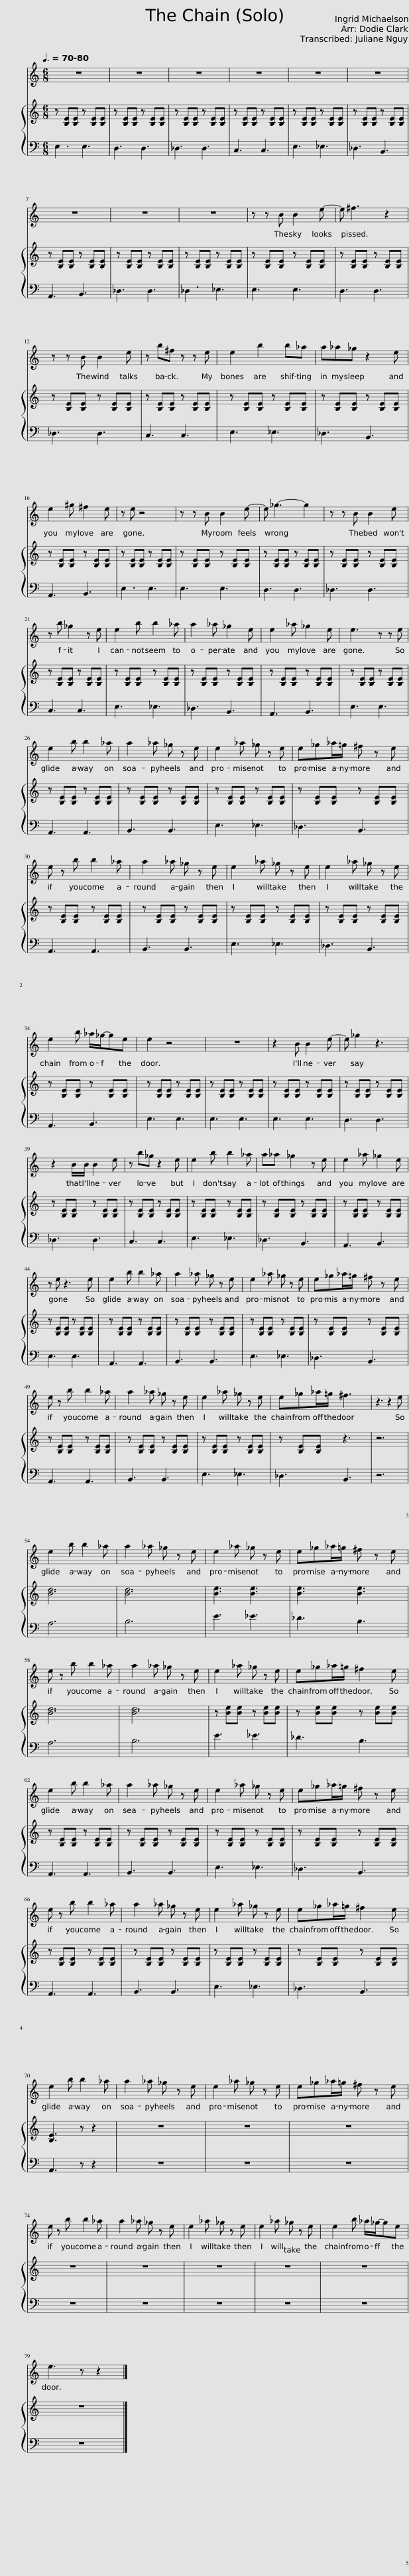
X:1
%%score 1 { 2 | 3 }
L:1/8
Q:3/8=70
M:6/8
I:linebreak $
K:C
V:1 treble
V:2 treble
V:3 bass
V:1
 z6 | z6 | z6 | z6 | z6 | %5
 z6 |$ z6 | z6 | z6 | z z B B2 e- | %10
 e ^f3 z2 |$ z z B B2 e | z b^f z z e | e2 b2 b_a | a_a_g z2 e |$ %15
 e2 ^g ^f2 e | z e z4 | z z B B2 e- | e _g3- g2 | z z B B2 e |$ %20
 z b _g2 z e | e2 b b2 _a | a2 _a _g2 e | e2 _a _g2 e | e3 z z e |$ %25
 e2 b b2 _a | a2 _a _g z e | e2 _a _g z e | e_g_a/=g/ ^f z e |$ e z b b2 _a | %30
 a2 _a _g z e | e2 _a _g z e | e2 _a _g z e |$ e2 b _a/_g/-ge | e2 z4 | %35
 z6 | z2 B B2 e- | e _g2 z3 |$ z2 B/B/ B2 e | z b_g z2 e | %40
 e2 b b2 _a | a_a _g2 z e | e2 _a _g2 e |$ z e z3 e | e2 b b2 _a | %45
 a2 _a _g z e | e2 _a _g z e | e_g_a/=g/ ^f z e |$ e z b b2 _a | a2 _a _g z e | %50
 e2 _a _g z e | e_g_a/=g/ ^f3 | z3 z2 e |$ e2 b b2 _a | a2 _a _g z e | %55
 e2 _a _g z e | e_g_a/=g/ ^f z e |$ e z b b2 _a | a2 _a _g z e | e2 _a _g z e | %60
 e_g_a/=g/ ^f2 e |$ e2 b b2 _a | a2 _a _g z e | e2 _a _g z e | e_g_a/=g/ ^f z e |$ %65
 e z b b2 _a | a2 _a _g z e | e2 _a _g z e | e_g_a/=g/ ^f2 e |$ e2 b b2 _a | %70
 a2 _a _g z e | e2 _a _g z e | e_g_a/=g/ ^f z e |$ e z b b2 _a | a2 _a _g z e | %75
 e2 _a _g z e | e2 _a _g z e | e2 b _a/_g/-ge |$ e3 z z2 |] %79
V:2
 z [B,E][B,E] z [B,E][B,E] | z [B,E][B,E] z [B,E][B,E] | z [B,E][B,E] z [B,E][B,E] | z [B,E][B,E] z [B,E][B,E] | z [B,E][B,E] z [B,E][B,E] | %5
 z [B,E][B,E] z [B,E][B,E] |$ z [B,E][B,E] z [B,E][B,E] | z [B,E][B,E] z [B,E][B,E] | z [B,E][B,E] z [B,E][B,E] | z [B,E][B,E] z [B,E][B,E] | %10
 z [B,E][B,E] z [B,E][B,E] |$ z [B,E][B,E] z [B,E][B,E] | z [B,E][B,E] z [B,E][B,E] | z [B,E][B,E] z [B,E][B,E] | z [B,E][B,E] z [B,E][B,E] |$ %15
 z [B,E][B,E] z [B,E][B,E] | z [B,E][B,E] z [B,E][B,E] | z [B,E][B,E] z [B,E][B,E] | z [B,E][B,E] z [B,E][B,E] | z [B,E][B,E] z [B,E][B,E] |$ %20
 z [B,E][B,E] z [B,E][B,E] | z [B,E][B,E] z [B,E][B,E] | z [B,E][B,E] z [B,E][B,E] | z [B,E][B,E] z [B,E][B,E] | z [B,E][B,E] z [B,E][B,E] |$ %25
 z [B,E][B,E] z [B,E][B,E] | z [B,E][B,E] z [B,E][B,E] | z [B,E][B,E] z [B,E][B,E] | z [B,E][B,E] z [B,E][B,E] |$ z [B,E][B,E] z [B,E][B,E] | %30
 z [B,E][B,E] z [B,E][B,E] | z [B,E][B,E] z [B,E][B,E] | z [B,E][B,E] z [B,E][B,E] |$ z [B,E][B,E] z [B,E][B,E] | z [B,E][B,E] z [B,E][B,E] | %35
 z [B,E][B,E] z [B,E][B,E] | z [B,E][B,E] z [B,E][B,E] | z [B,E][B,E] z [B,E][B,E] |$ z [B,E][B,E] z [B,E][B,E] | z [B,E][B,E] z [B,E][B,E] | %40
 z [B,E][B,E] z [B,E][B,E] | z [B,E][B,E] z [B,E][B,E] | z [B,E][B,E] z [B,E][B,E] |$ z [B,E][B,E] z [B,E][B,E] | z [B,E][B,E] z [B,E][B,E] | %45
 z [B,E][B,E] z [B,E][B,E] | z [B,E][B,E] z [B,E][B,E] | z [B,E][B,E] z [B,E][B,E] |$ z [B,E][B,E] z [B,E][B,E] | z [B,E][B,E] z [B,E][B,E] | %50
 z [B,E][B,E] z [B,E][B,E] | z [B,E][B,E] z3 | z6 |$ [Be]6 | [Be]6 | %55
 [Be]3 [Be]3 | [Be]3 [Be]3 |$ [Be]6 | [Be]6 | z [Be][Be] z [Be][Be] | %60
 z [Be][Be] z [Be][Be] |$ z [B,E][B,E] z [B,E][B,E] | z [B,E][B,E] z [B,E][B,E] | z [B,E][B,E] z [B,E][B,E] | z [B,E][B,E] z [B,E][B,E] |$ %65
 z [B,E][B,E] z [B,E][B,E] | z [B,E][B,E] z [B,E][B,E] | z [B,E][B,E] z [B,E][B,E] | z [B,E][B,E] z [B,E][B,E] |$ [B,E]3 z z2 | %70
 z6 | z6 | z6 |$ z6 | z6 | %75
 z6 | z6 | z6 |$ z6 |] %79
V:3
 E,3 E,3 | D,3 D,3 | _D,3 D,3 | C,3 C,3 | E,3 _E,3 | %5
 _D,3 B,,3 |$ A,,3 B,,3 | _D,3 D,3 | _D,3 _E,3 | E,3 E,3 | %10
 D,3 D,3 |$ _D,3 D,3 | C,3 C,3 | E,3 _E,3 | _D,3 B,,3 |$ %15
 A,,3 B,,3 | E,3 E,3 | E,3 E,3 | D,3 D,3 | _D,3 D,3 |$ %20
 C,3 C,3 | E,3 _E,3 | _D,3 B,,3 | A,,3 B,,3 | E,3 E,3 |$ %25
 A,,3 A,,3 | B,,3 B,,3 | E,3 _E,3 | _D,3 B,,3 |$ A,,3 A,,3 | %30
 B,,3 B,,3 | E,3 _E,3 | _D,3 B,,3 |$ A,,3 B,,3 | E,3 E,3 | %35
 E,3 E,3 | E,3 E,3 | D,3 D,3 |$ _D,3 D,3 | C,3 C,3 | %40
 E,3 _E,3 | _D,3 B,,3 | A,,3 B,,3 |$ E,3 E,3 | A,,3 A,,3 | %45
 B,,3 B,,3 | E,3 _E,3 | _D,3 B,,3 |$ A,,3 A,,3 | B,,3 B,,3 | %50
 E,3 _E,3 | _D,3 B,,3 | z6 |$ A,6 | B,6 | %55
 E3 _E3 | _D3 B,3 |$ A,6 | B,6 | E3 _E3 | %60
 _D3 B,3 |$ A,,3 A,,3 | B,,3 B,,3 | E,3 _E,3 | _D,3 B,,3 |$ %65
 A,,3 A,,3 | B,,3 B,,3 | E,3 _E,3 | _D,3 B,,3 |$ A,,3 z z2 | %70
 z6 | z6 | z6 |$ z6 | z6 | %75
 z6 | z6 | z6 |$ z6 |] %79
